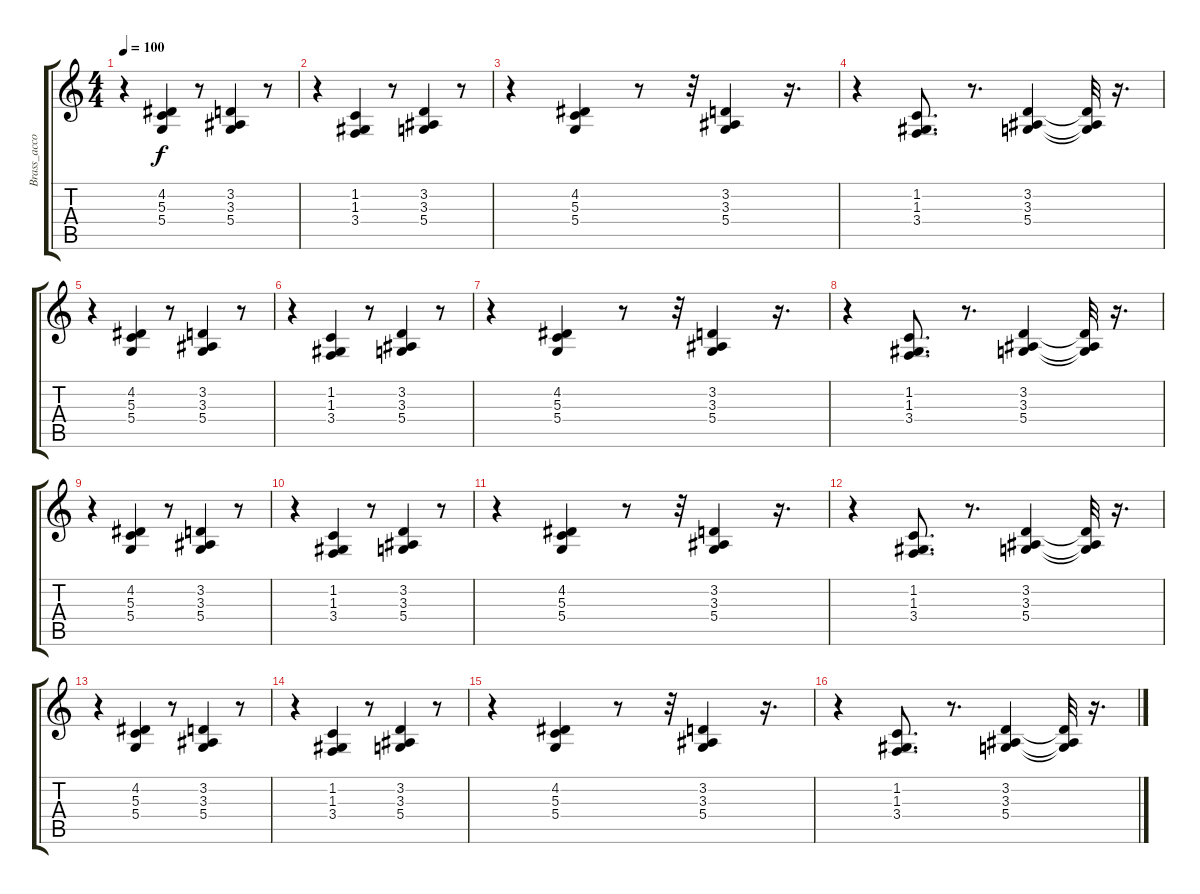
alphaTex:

\track ("Brass_accord" "Brass_acco") {instrument lead8bassandlead}
\staff {score tabs}
\tuning (E4 B3 G3 D3 A2 E2) {hide}
\ts (4 4)
\tempo 100
\clef g2
\ks c
r.4{dy f} (4.2 5.3 5.4).4 r.8 (3.2 3.3 5.4).4 r.8 |
r.4 (1.2 1.3 3.4).4 r.8 (3.2 3.3 5.4).4 r.8 |
r.4 (4.2 5.3 5.4).4 r.8 r.32 (3.2 3.3 5.4).4 r.16{d} |
r.4 (1.2 1.3 3.4).8{d} r.8{d} (3.2 3.3 5.4).4 (3.2{t} 3.3{t} 5.4{t}).32 r.16{d} |
r.4 (4.2 5.3 5.4).4 r.8 (3.2 3.3 5.4).4 r.8 |
r.4 (1.2 1.3 3.4).4 r.8 (3.2 3.3 5.4).4 r.8 |
r.4 (4.2 5.3 5.4).4 r.8 r.32 (3.2 3.3 5.4).4 r.16{d} |
r.4 (1.2 1.3 3.4).8{d} r.8{d} (3.2 3.3 5.4).4 (3.2{t} 3.3{t} 5.4{t}).32 r.16{d} |
r.4 (4.2 5.3 5.4).4 r.8 (3.2 3.3 5.4).4 r.8 |
r.4 (1.2 1.3 3.4).4 r.8 (3.2 3.3 5.4).4 r.8 |
r.4 (4.2 5.3 5.4).4 r.8 r.32 (3.2 3.3 5.4).4 r.16{d} |
r.4 (1.2 1.3 3.4).8{d} r.8{d} (3.2 3.3 5.4).4 (3.2{t} 3.3{t} 5.4{t}).32 r.16{d} |
r.4 (4.2 5.3 5.4).4 r.8 (3.2 3.3 5.4).4 r.8 |
r.4 (1.2 1.3 3.4).4 r.8 (3.2 3.3 5.4).4 r.8 |
r.4 (4.2 5.3 5.4).4 r.8 r.32 (3.2 3.3 5.4).4 r.16{d} |
r.4 (1.2 1.3 3.4).8{d} r.8{d} (3.2 3.3 5.4).4 (3.2{t} 3.3{t} 5.4{t}).32 r.16{d}
